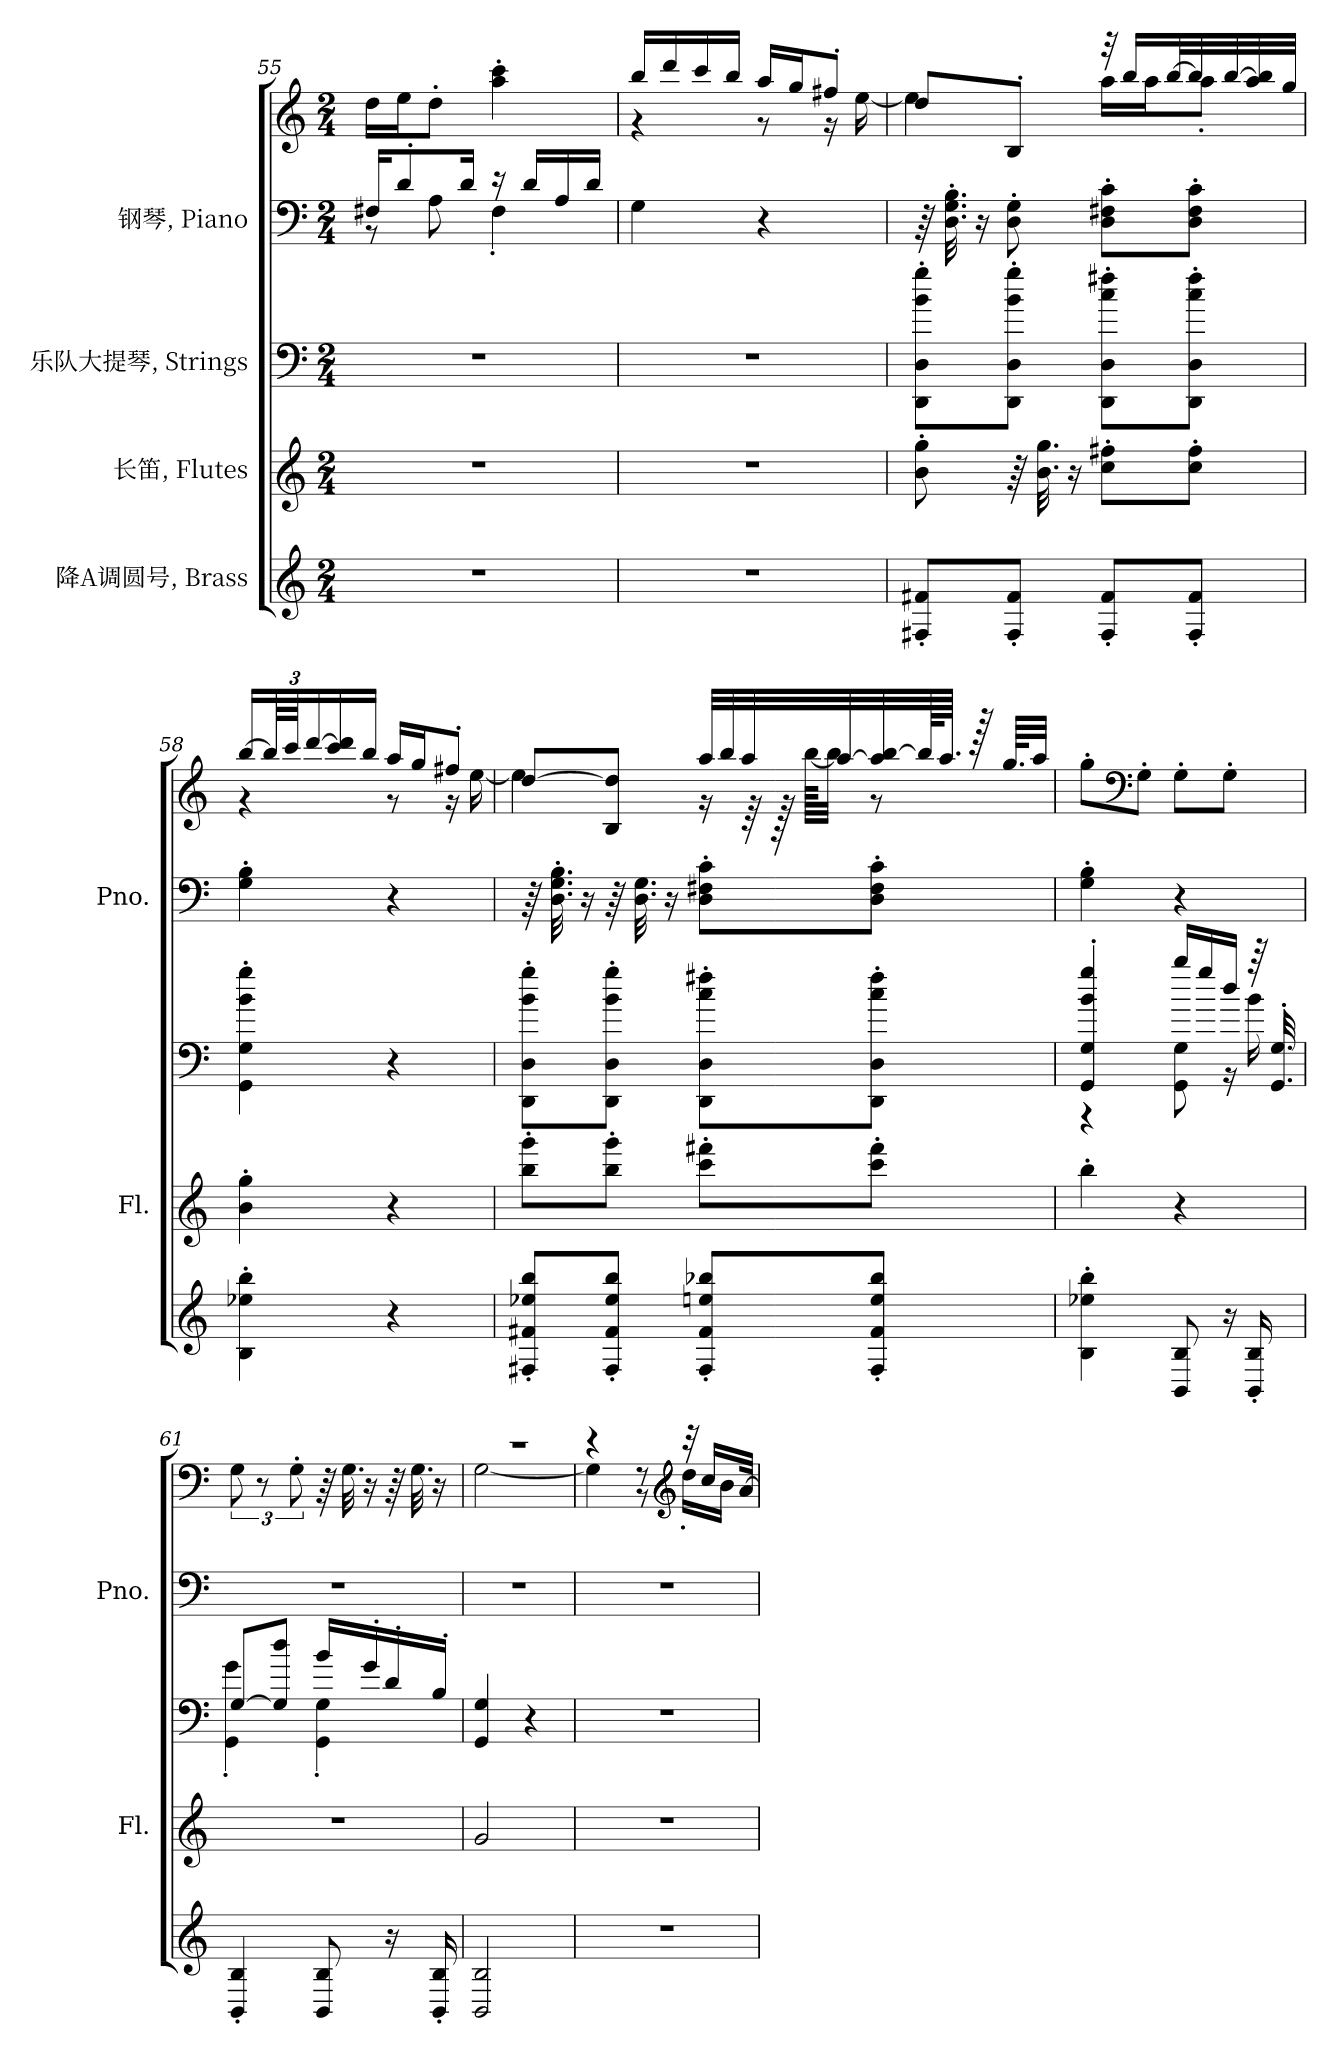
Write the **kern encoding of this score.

**kern	**kern	**kern	**kern	**kern
*part4	*part3	*part2	*part1	*part1
*staff5	*staff4	*staff3	*staff2	*staff1
*I"降A调圆号, Brass	*I"长笛, Flutes	*I"乐队大提琴, Strings	*I"钢琴, Piano	*
*	*I'Fl.	*	*I'Pno.	*
*clefG2	*clefG2	*clefF4	*clefF4	*clefG2
*ITrd2c4	*	*	*	*
*k[b-e-a-d-]	*k[]	*k[]	*k[]	*k[]
*M2/4	*M2/4	*M2/4	*M2/4	*M2/4
=55	=55	=55	=55	=55
*	*	*	*^	*
2r	2r	2r	16F#X/KL	8r	16dd\LL
.	.	.	8d'/	.	16ee\J
.	.	.	.	8A\	8dd'\J
.	.	.	16d/Jk	.	.
.	.	.	16r	4F#'\	4aa\' 4ccc\'
.	.	.	16d/LL	.	.
.	.	.	16A/	.	.
.	.	.	16d/JJ	.	.
*	*	*	*v	*v	*
=56	=56	=56	=56	=56
*	*	*	*	*^
2r	2r	2r	4G\	16bb/LL	4r
.	.	.	.	16ddd/	.
.	.	.	.	16ccc/	.
.	.	.	.	16bb/JJ	.
.	.	.	4r	16aa/LL	8r
.	.	.	.	16gg/J	.
.	.	.	.	8ff#X'/J	16r
.	.	.	.	.	[16ee\
!!LO:PB:g=z	!!
=57	=57	=57	=57	=57	=57
8Dn/' 8dn/'L	8b\' 8gg\'	8DD\' 8D\' 8b\' 8gg\'L	64r	8dd/L	4ee\]
.	.	.	32.D\' 32.G\' 32.B\'	.	.
.	.	.	16r	.	.
8D/' 8d/'J	64r	8DD\' 8D\' 8b\' 8gg\'J	8D\' 8G\'	8B'/J	.
.	32.b\ 32.gg\	.	.	.	.
.	16r	.	.	.	.
8D/' 8d/'L	8cc\' 8ff#X\'L	8DD\' 8D\' 8cc\' 8ff#X\'L	8D\' 8F#X\' 8c\'L	32r	16aa\LL
.	.	.	.	16bb/LL	.
.	.	.	.	.	16aa\J
.	.	.	.	[32bb/L	.
8D/' 8d/'J	8cc\' 8ff#\'J	8DD\' 8D\' 8cc\' 8ff#\'J	8D\' 8F#\' 8c\'J	32bb/]	8aa'\J
.	.	.	.	[32bb/	.
.	.	.	.	32aa/ 32bb/]	.
.	.	.	.	32gg/JJJ	.
=58	=58	=58	=58	=58	=58
4G\' 4cc-X\' 4gg\'	4b\' 4gg\'	4GG\' 4G\' 4b\' 4gg\'	4G\' 4B\'	[16bb/LL	4r
*	*	*	*	*Xbrackettup	*
.	.	.	.	96bb/LL]	.
.	.	.	.	96ccc/JJ	.
.	.	.	.	[24ddd/	.
.	.	.	.	16ccc/ 16ddd/]	.
.	.	.	.	16bb/JJ	.
4r	4r	4r	4r	16aa/LL	8r
.	.	.	.	16gg/J	.
.	.	.	.	8ff#X'/J	16r
.	.	.	.	.	[16ee\
!!LO:LB:g=z	!!
=59	=59	=59	=59	=59	=59
8Dn/' 8dn/' 8cc-X/' 8gg/'L	8bb\' 8ggg\'L	8DD\' 8D\' 8b\' 8gg\'L	64r	[8dd/L	4ee\]
.	.	.	32.D\' 32.G\' 32.B\'	.	.
.	.	.	16r	.	.
8D/' 8d/' 8cc-/' 8gg/'J	8bb\' 8ggg\'J	8DD\' 8D\' 8b\' 8gg\'J	64r	8B/ 8dd/]J	.
.	.	.	32.D\ 32.G\	.	.
.	.	.	16r	.	.
8D/' 8d/' 8ccn/' 8gg-X/'L	8ccc\' 8fff#X\'L	8DD\' 8D\' 8cc\' 8ff#X\'L	8D\' 8F#X\' 8c\'L	32aa/LLL	16r
.	.	.	.	32bb/	.
.	.	.	.	32aa/	64r
.	.	.	.	.	128r
.	.	.	.	.	[128bb\KKLLL
.	.	.	.	[32aa/	32bb\JJJ]
8D/' 8d/' 8cc/' 8gg-/'J	8ccc\' 8fff#\'J	8DD\' 8D\' 8cc\' 8ff#\'J	8D\' 8F#\' 8c\'J	32aa/] [32bb/	8r
.	.	.	.	128bb/KL]	.
.	.	.	.	64.aa/JJJJ	.
.	.	.	.	128r	.
.	.	.	.	64.gg/KLLL	.
.	.	.	.	32aa/JJJ	.
*	*	*	*	*v	*v
=60	=60	=60	=60	=60
*	*	*^	*	*
4G\' 4cc-X\' 4gg\'	4bb'\	4GG/' 4G/' 4b/' 4gg/'	4r	4G\' 4B\'	8gg'\L
*	*	*	*	*	*clefF4
.	.	.	.	.	8G'\J
8GG/ 8G/	4r	16bb/LL	8GG\ 8G\	4r	8G'\L
.	.	16gg/	.	.	.
16r	.	16dd/JJ	16r	.	8G'\J
16GG/' 16G/'	.	64r	16b\	.	.
.	.	32.GG/' 32.G/'	.	.	.
!!LO:PB:g=z
=61	=61	=61	=61	=61	=61
*	*	*	*	*	*brackettup
4GG/' 4G/'	2r	[8G/L	4GG\' 4g\'	2r	12G\
.	.	.	.	.	12r
.	.	8G/] 8dd/J	.	.	.
.	.	.	.	.	12G'\
8GG/ 8G/	.	16b/LL	4GG\' 4G\'	.	64r
.	.	.	.	.	32.G\
.	.	16g'/	.	.	16r
16r	.	16d'/	.	.	64r
.	.	.	.	.	32.G\
16GG/' 16G/'	.	16B'/JJ	.	.	16r
*	*	*v	*v	*	*
=62	=62	=62	=62	=62
*	*	*	*	*^
2GG/ 2G/	2g/	4GG/ 4G/	2r	2r	[2G\
.	.	4r	.	.	.
=63	=63	=63	=63	=63	=63
2r	2r	2r	2r	4r	4G\]
.	.	.	.	8r	8r
*	*	*	*	*clefG2	*
.	.	.	.	32r	16dd'\LL
.	.	.	.	16cc/LL	.
.	.	.	.	.	16b\JJ
.	.	.	.	[32a/JJk	.
*	*	*	*	*v	*v
=	=	=	=	=
*-	*-	*-	*-	*-
